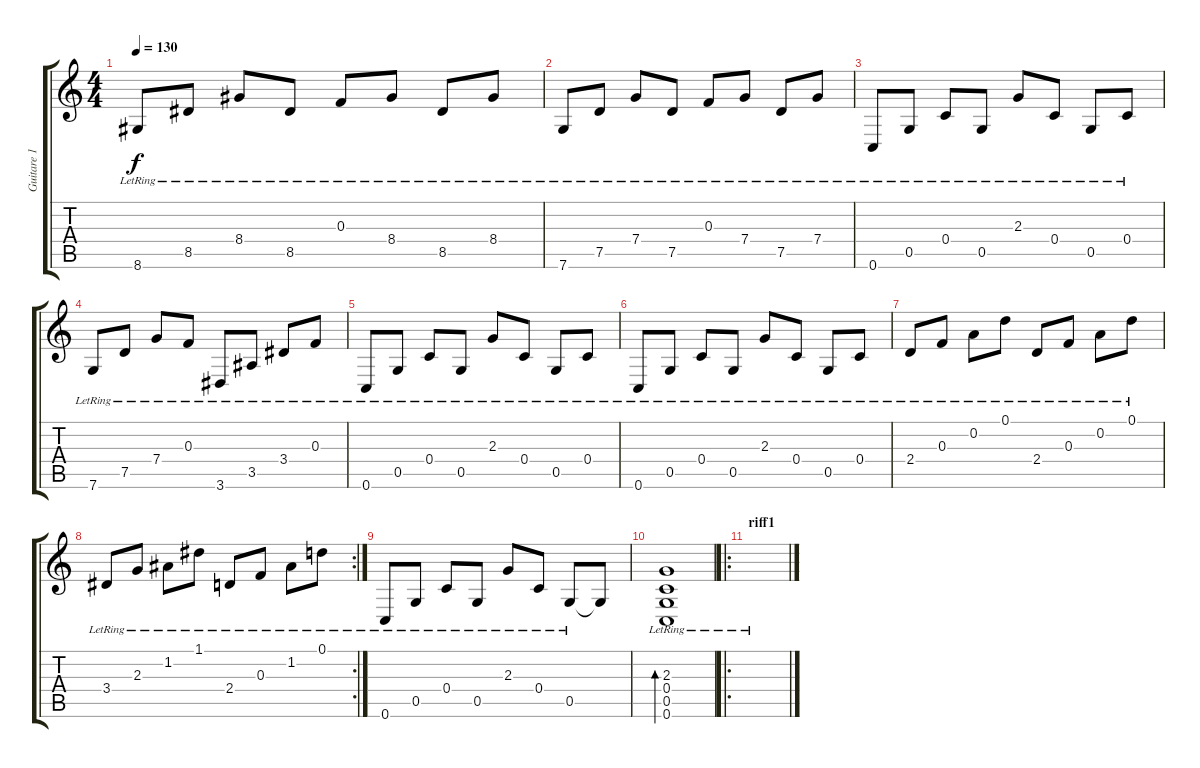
\track ("Guitare 1" "Guitare 1") {instrument acousticguitarsteel}
\staff {score tabs}
\tuning (D4 A3 F3 C3 G2 C2) {hide}
\ts (4 4)
\tempo 130
\clef g2
\ks c
8.6{lr}.8{dy f} 8.5{lr}.8 8.4{lr}.8 8.5{lr}.8 0.3{lr}.8 8.4{lr}.8 8.5{lr}.8 8.4{lr}.8 |
7.6{lr}.8 7.5{lr}.8 7.4{lr}.8 7.5{lr}.8 0.3{lr}.8 7.4{lr}.8 7.5{lr}.8 7.4{lr}.8 |
0.6{lr}.8 0.5{lr}.8 0.4{lr}.8 0.5{lr}.8 2.3{lr}.8 0.4{lr}.8 0.5{lr}.8 0.4{lr}.8 |
7.6{lr}.8 7.5{lr}.8 7.4{lr}.8 0.3{lr}.8 3.6{lr}.8 3.5{lr}.8 3.4{lr}.8 0.3{lr}.8 |
0.6{lr}.8 0.5{lr}.8 0.4{lr}.8 0.5{lr}.8 2.3{lr}.8 0.4{lr}.8 0.5{lr}.8 0.4{lr}.8 |
0.6{lr}.8 0.5{lr}.8 0.4{lr}.8 0.5{lr}.8 2.3{lr}.8 0.4{lr}.8 0.5{lr}.8 0.4{lr}.8 |
2.4{lr}.8 0.3{lr}.8 0.2{lr}.8 0.1{lr}.8 2.4{lr}.8 0.3{lr}.8 0.2{lr}.8 0.1{lr}.8 |
\rc 2
3.4{lr}.8 2.3{lr}.8 1.2{lr}.8 1.1{lr}.8 2.4{lr}.8 0.3{lr}.8 1.2{lr}.8 0.1{lr}.8 |
0.6{lr}.8 0.5{lr}.8 0.4{lr}.8 0.5{lr}.8 2.3{lr}.8 0.4{lr}.8 0.5{lr}.8 0.5{t}.8 |
(2.3 0.4 0.5 0.6{lr}).1{bd 480} |
\ro
\section ("" "riff1")
